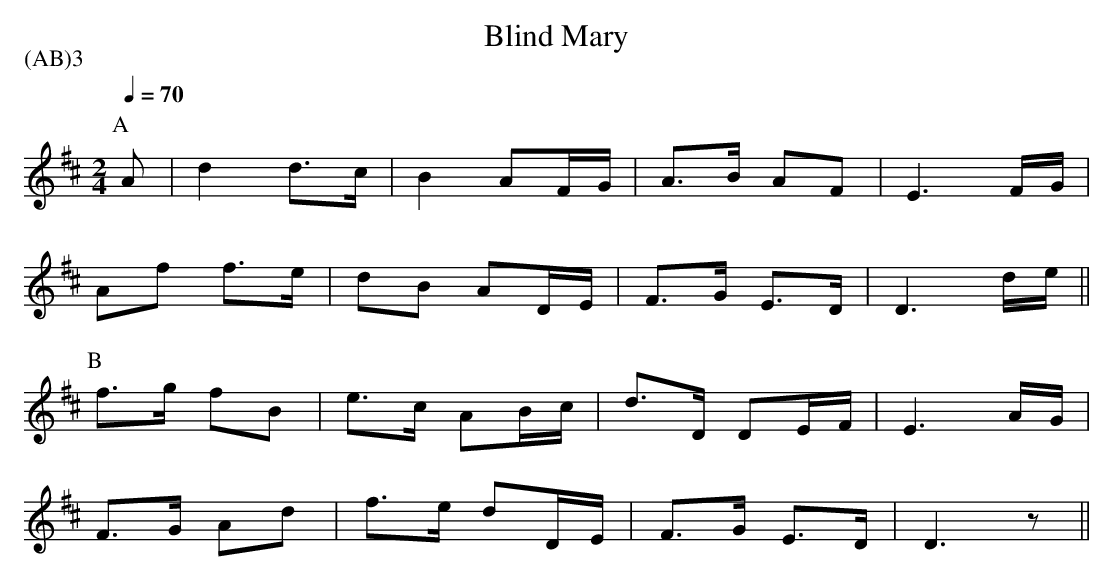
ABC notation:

X:1
T: Blind Mary
P:(AB)3
M: 2/4
L: 1/8
Q: 1/4=70
K: Dmaj
P:A
A \
|  d2 d>c    |   B2 AF/G/           |   A>B AF    |   E3 F/G/     |
Af f>e       |   dB AD/E/           |   F>G E>D   |   D3   d/e/   ||
P:B
f>g fB       |   e>c AB/c/          |   d>D DE/F/ |   E3 A/G/     |
F>G Ad       |   f>e dD/E/|F>G E>D  |   D3        z               ||
